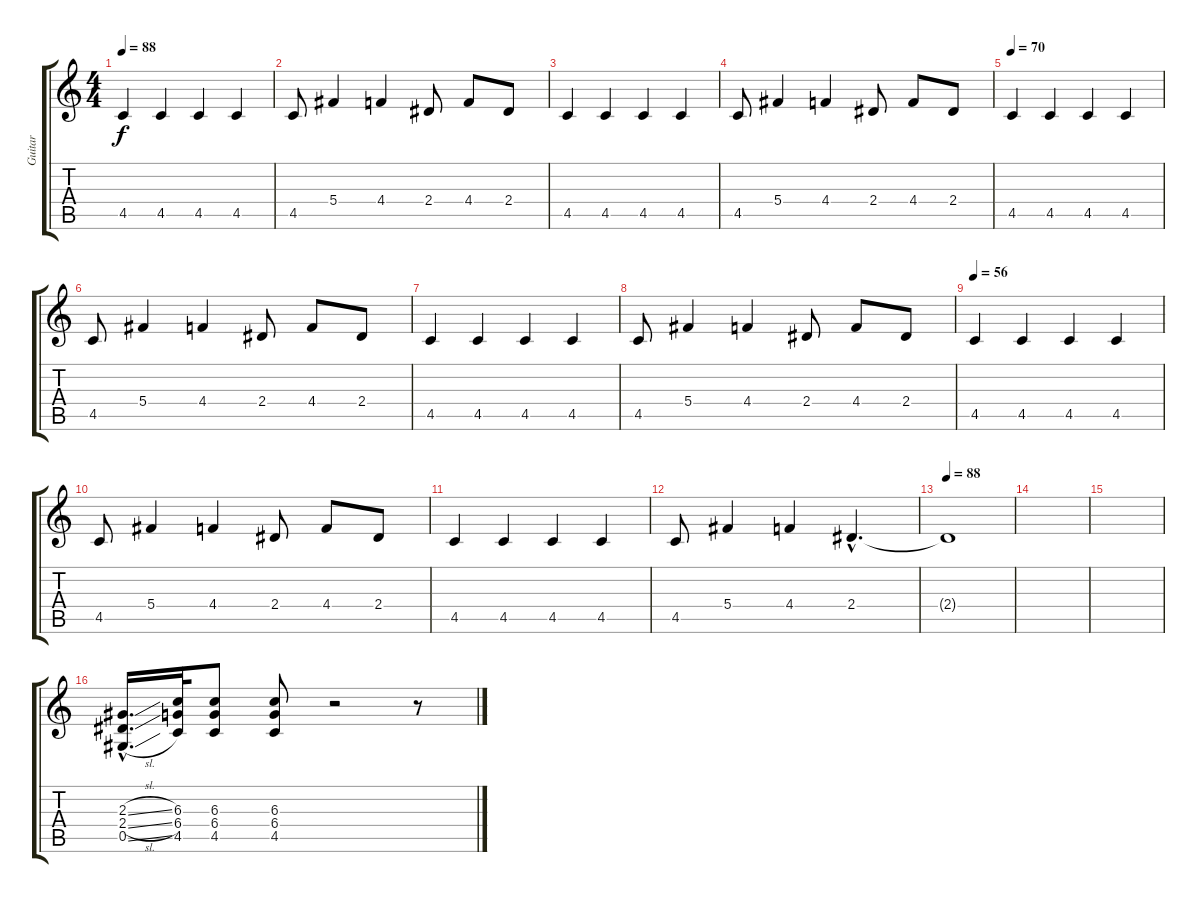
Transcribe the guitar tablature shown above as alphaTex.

\track ("Guitar" "Guitar") {instrument distortionguitar}
\staff {score tabs}
\tuning (Eb4 Bb3 Gb3 Db3 Ab2 Eb2) {hide}
\ts (4 4)
\tempo 88
\clef g2
\ks c
4.5.4{dy f} 4.5.4 4.5.4 4.5.4 |
4.5.8 5.4.4 4.4.4 2.4.8 4.4.8 2.4.8 |
4.5.4 4.5.4 4.5.4 4.5.4 |
4.5.8 5.4.4 4.4.4 2.4.8 4.4.8 2.4.8 |
\tempo 70
4.5.4 4.5.4 4.5.4 4.5.4 |
4.5.8 5.4.4 4.4.4 2.4.8 4.4.8 2.4.8 |
4.5.4 4.5.4 4.5.4 4.5.4 |
4.5.8 5.4.4 4.4.4 2.4.8 4.4.8 2.4.8 |
\tempo 56
4.5.4 4.5.4 4.5.4 4.5.4 |
4.5.8 5.4.4 4.4.4 2.4.8 4.4.8 2.4.8 |
4.5.4 4.5.4 4.5.4 4.5.4 |
4.5.8 5.4.4 4.4.4 2.4{hac}.4{d} |
\tempo 88
2.4{t}.1 |
|
|
(2.3{sl hac} 2.4{sl hac} 0.5{sl hac}).16{d} (6.3 6.4 4.5).32 (6.3 6.4 4.5).8 (6.3 6.4 4.5).8 r.2 r.8
